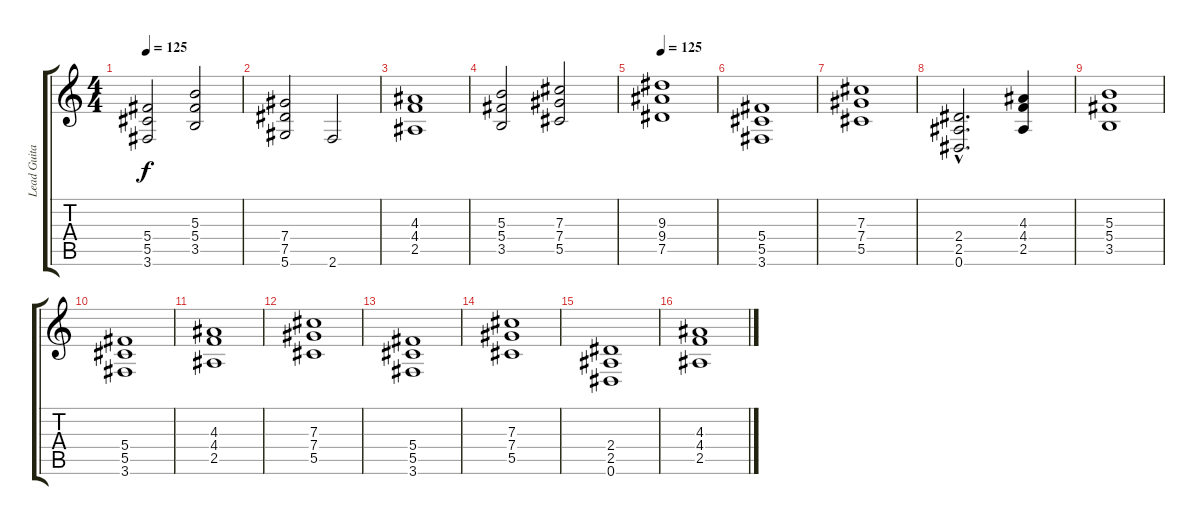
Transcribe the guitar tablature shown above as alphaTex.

\track ("Lead Guitar" "Lead Guita") {instrument distortionguitar}
\staff {score tabs}
\tuning (Eb4 Bb3 Gb3 Db3 Ab2 Eb2) {hide}
\ts (4 4)
\tempo 125
\clef g2
\ks c
(5.4 5.5 3.6).2{dy f} (5.3 5.4 3.5).2 |
(7.4 7.5 5.6).2 2.6.2 |
(4.3 4.4 2.5).1 |
(5.3 5.4 3.5).2 (7.3 7.4 5.5).2 |
\tempo 125
(9.3 9.4 7.5).1 |
(5.4 5.5 3.6).1 |
(7.3 7.4 5.5).1 |
(2.4{hac} 2.5{hac} 0.6{hac}).2{d} (4.3 4.4 2.5).4 |
(5.3 5.4 3.5).1 |
(5.4 5.5 3.6).1 |
(4.3 4.4 2.5).1 |
(7.3 7.4 5.5).1 |
(5.4 5.5 3.6).1 |
(7.3 7.4 5.5).1 |
(2.4 2.5 0.6).1 |
(4.3 4.4 2.5).1
